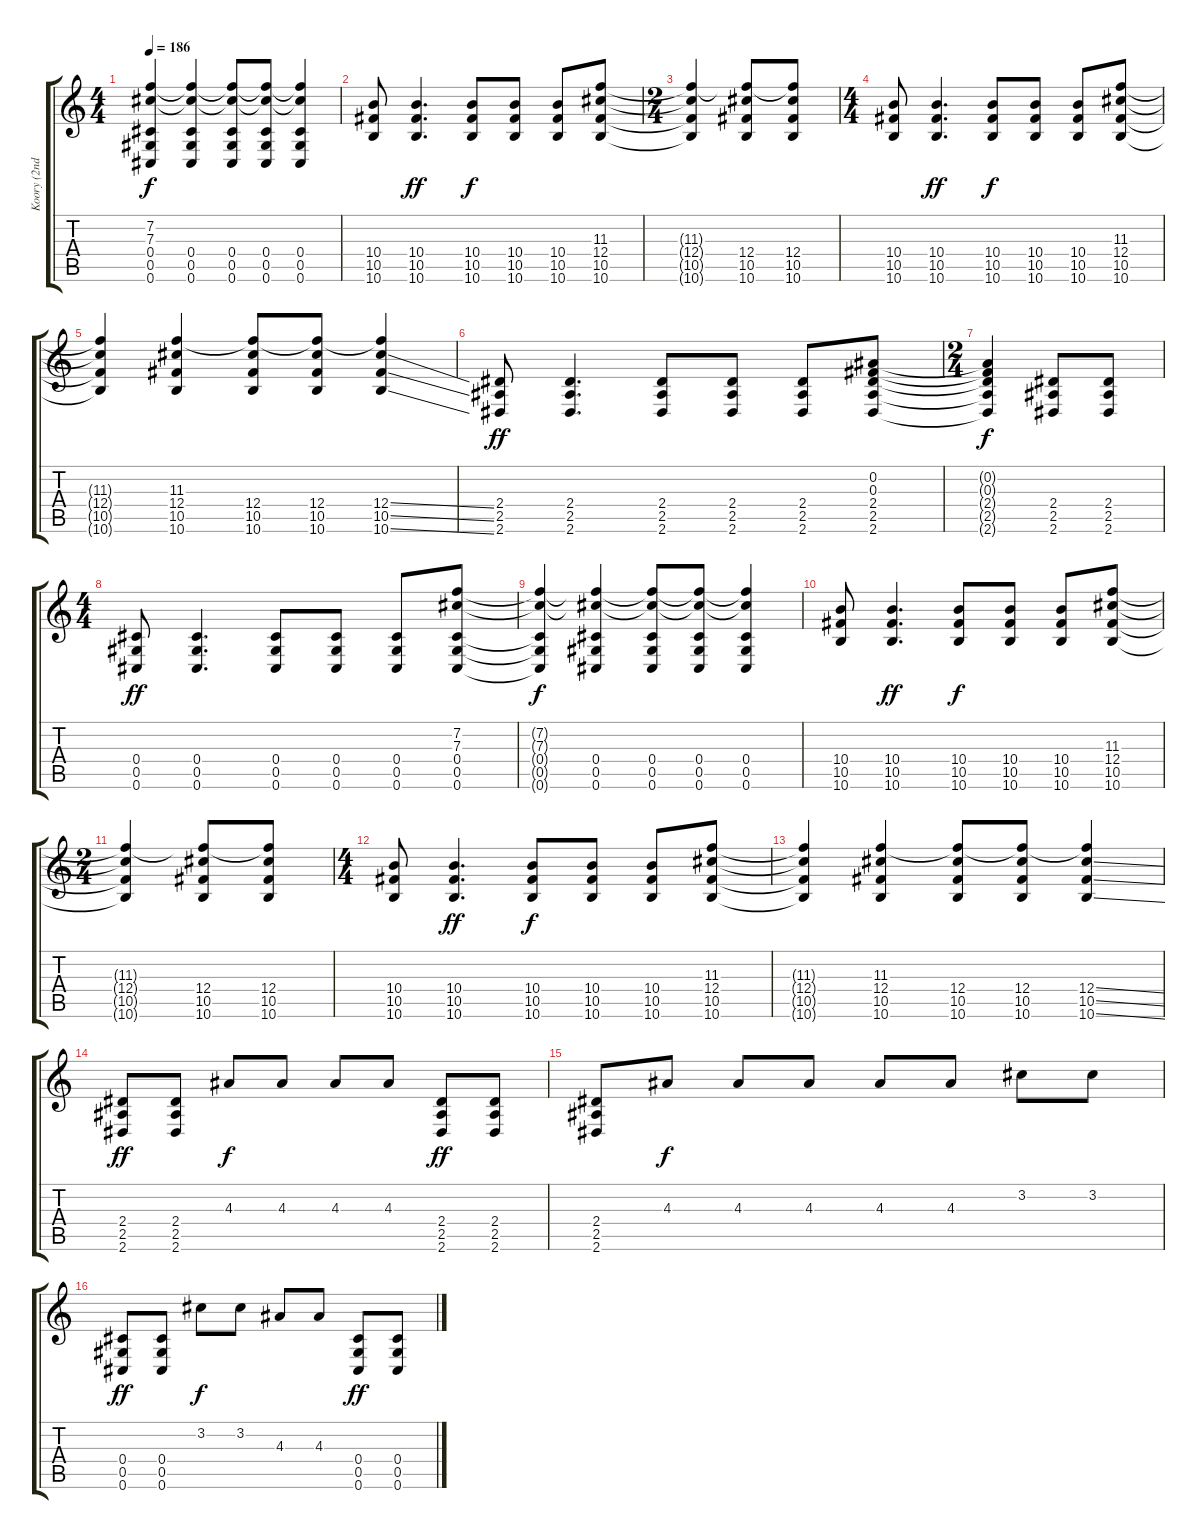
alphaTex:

\track ("Koory (2nd Guitar)" "Koory (2nd") {instrument distortionguitar}
\staff {score tabs}
\tuning (Eb4 Bb3 Gb3 Db3 Ab2 Db2) {hide}
\ts (4 4)
\tempo 186
\clef g2
\ks c
(7.2{t} 7.3{t} 0.4{t} 0.5{t} 0.6{t}).4{dy f} (7.2{t} 7.3{t} 0.4 0.5 0.6).4 (7.2{t} 7.3{t} 0.4 0.5 0.6).8 (7.2{t} 7.3{t} 0.4 0.5 0.6).8 (7.2{t} 7.3{t} 0.4 0.5 0.6).4 |
(10.4 10.5 10.6).8 (10.4 10.5 10.6).4{d dy ff} (10.4 10.5 10.6).8{dy f} (10.4 10.5 10.6).8 (10.4 10.5 10.6).8 (11.3 12.4 10.5 10.6).8 |
\ts (2 4)
(11.3{t} 12.4{t} 10.5{t} 10.6{t}).4 (11.3{t} 12.4 10.5 10.6).8 (11.3{t} 12.4 10.5 10.6).8 |
\ts (4 4)
(10.4 10.5 10.6).8 (10.4 10.5 10.6).4{d dy ff} (10.4 10.5 10.6).8{dy f} (10.4 10.5 10.6).8 (10.4 10.5 10.6).8 (11.3 12.4 10.5 10.6).8 |
(11.3{t} 12.4{t} 10.5{t} 10.6{t}).4 (11.3 12.4 10.5 10.6).4 (11.3{t} 12.4 10.5 10.6).8 (11.3{t} 12.4 10.5 10.6).8 (11.3{t} 12.4{ss} 10.5{ss} 10.6{ss}).4 |
(2.4 2.5 2.6).8{dy ff} (2.4 2.5 2.6).4{d} (2.4 2.5 2.6).8 (2.4 2.5 2.6).8 (2.4 2.5 2.6).8 (0.2 0.3 2.4 2.5 2.6).8 |
\ts (2 4)
(0.2{t} 0.3{t} 2.4{t} 2.5{t} 2.6{t}).4{dy f} (2.4 2.5 2.6).8 (2.4 2.5 2.6).8 |
\ts (4 4)
(0.4 0.5 0.6).8{dy ff} (0.4 0.5 0.6).4{d} (0.4 0.5 0.6).8 (0.4 0.5 0.6).8 (0.4 0.5 0.6).8 (7.2 7.3 0.4 0.5 0.6).8 |
(7.2{t} 7.3{t} 0.4{t} 0.5{t} 0.6{t}).4{dy f} (7.2{t} 7.3{t} 0.4 0.5 0.6).4 (7.2{t} 7.3{t} 0.4 0.5 0.6).8 (7.2{t} 7.3{t} 0.4 0.5 0.6).8 (7.2{t} 7.3{t} 0.4 0.5 0.6).4 |
(10.4 10.5 10.6).8 (10.4 10.5 10.6).4{d dy ff} (10.4 10.5 10.6).8{dy f} (10.4 10.5 10.6).8 (10.4 10.5 10.6).8 (11.3 12.4 10.5 10.6).8 |
\ts (2 4)
(11.3{t} 12.4{t} 10.5{t} 10.6{t}).4 (11.3{t} 12.4 10.5 10.6).8 (11.3{t} 12.4 10.5 10.6).8 |
\ts (4 4)
(10.4 10.5 10.6).8 (10.4 10.5 10.6).4{d dy ff} (10.4 10.5 10.6).8{dy f} (10.4 10.5 10.6).8 (10.4 10.5 10.6).8 (11.3 12.4 10.5 10.6).8 |
(11.3{t} 12.4{t} 10.5{t} 10.6{t}).4 (11.3 12.4 10.5 10.6).4 (11.3{t} 12.4 10.5 10.6).8 (11.3{t} 12.4 10.5 10.6).8 (11.3{t} 12.4{ss} 10.5{ss} 10.6{ss}).4 |
(2.4 2.5 2.6).8{dy ff} (2.4 2.5 2.6).8 4.3.8{dy f} 4.3.8 4.3.8 4.3.8 (2.4 2.5 2.6).8{dy ff} (2.4 2.5 2.6).8 |
(2.4 2.5 2.6).8 4.3.8{dy f} 4.3.8 4.3.8 4.3.8 4.3.8 3.2.8 3.2.8 |
(0.4 0.5 0.6).8{dy ff} (0.4 0.5 0.6).8 3.2.8{dy f} 3.2.8 4.3.8 4.3.8 (0.4 0.5 0.6).8{dy ff} (0.4 0.5 0.6).8
